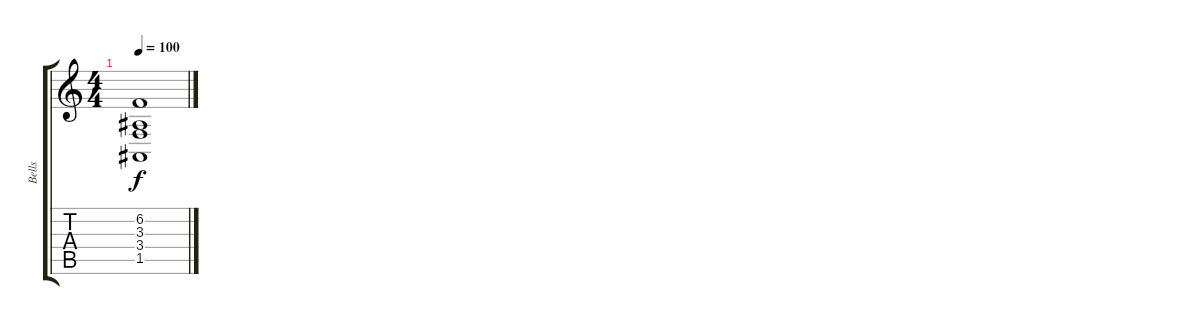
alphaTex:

\track ("Bells" "Bells") {instrument tubularbells}
\staff {score tabs}
\tuning (E4 B3 G3 D3 A2 E2) {hide}
\ts (4 4)
\tempo 100
\clef g2
\ks c
(6.2{t} 3.3{t} 3.4{t} 1.5{t}).1{dy f}
